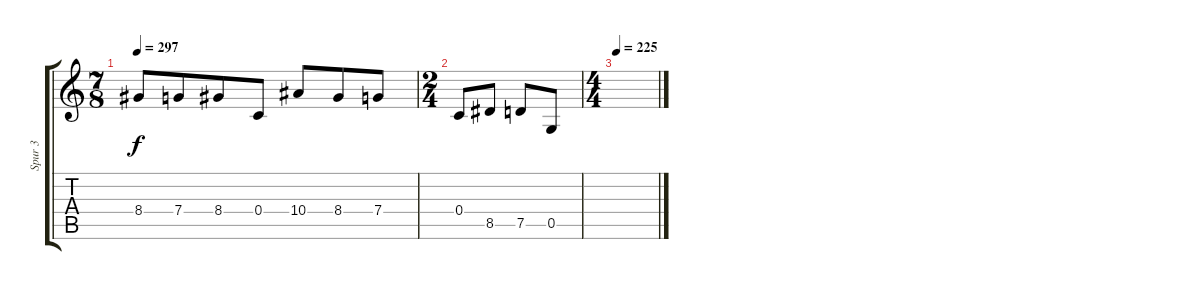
\track ("Spur 3" "Spur 3") {instrument distortionguitar}
\staff {score tabs}
\tuning (D4 A3 F3 C3 G2 C2) {hide}
\ts (7 8)
\tempo 297
\clef g2
\ks c
8.4.8{dy f} 7.4.8 8.4.8 0.4.8 10.4.8 8.4.8 7.4.8 |
\ts (2 4)
0.4.8 8.5.8 7.5.8 0.5.8 |
\ts (4 4)
\tempo 225
